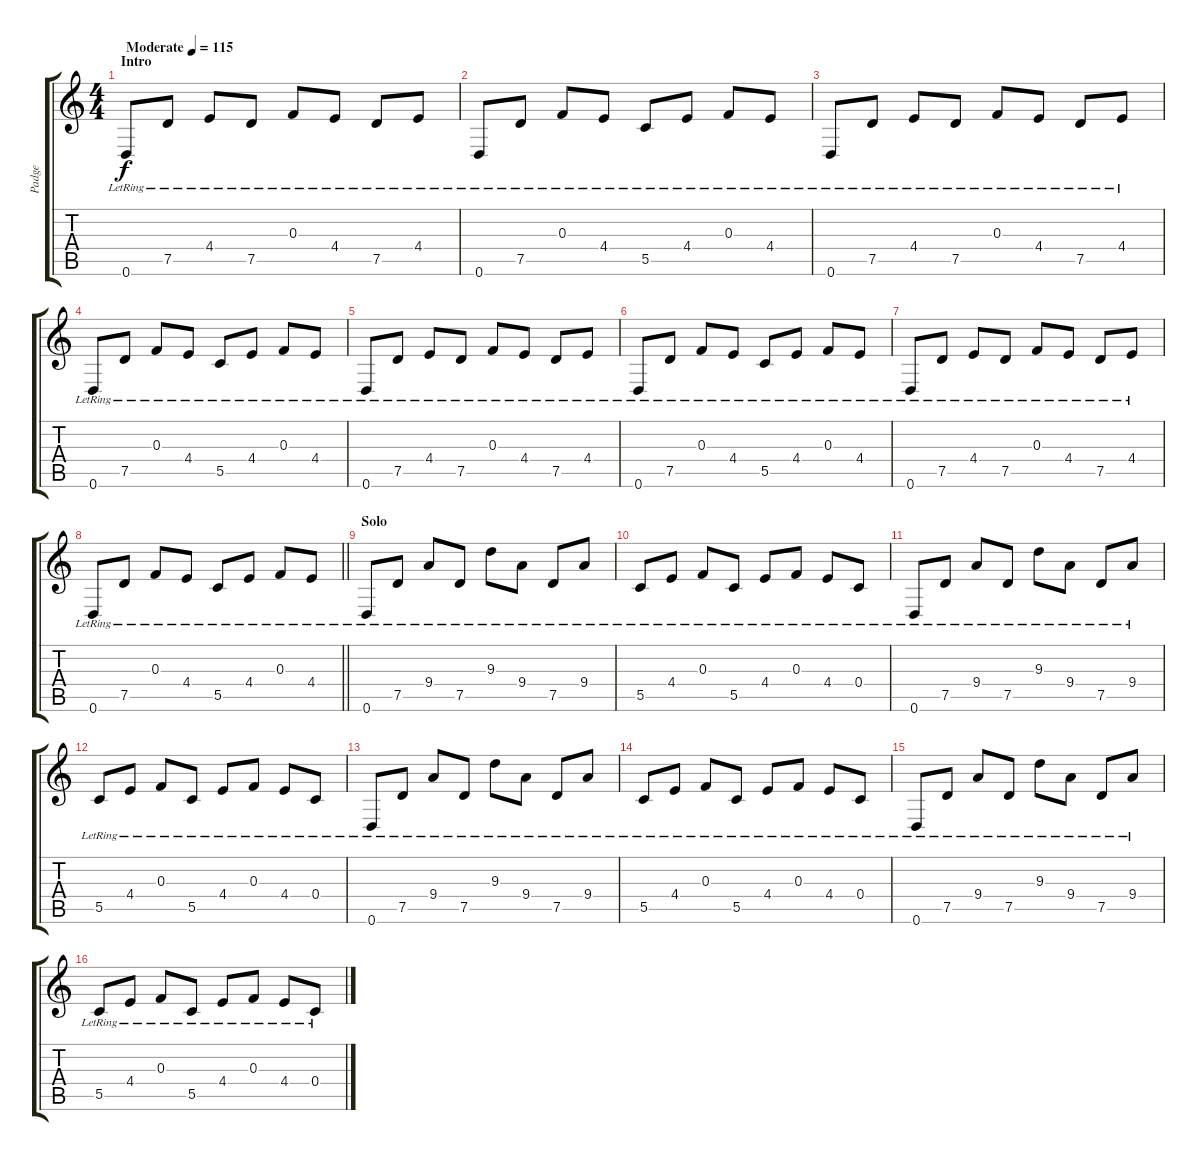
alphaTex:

\track ("Padge" "Padge") {instrument distortionguitar}
\staff {score tabs}
\tuning (D4 A3 F3 C3 G2 D2) {hide}
\ts (4 4)
\section ("" "Intro")
\tempo (115 "Moderate")
\clef g2
\ks c
0.6{lr}.8{dy f instrument acousticguitarnylon} 7.5{lr}.8 4.4{lr}.8 7.5{lr}.8 0.3{lr}.8 4.4{lr}.8 7.5{lr}.8 4.4{lr}.8 |
0.6{lr}.8 7.5{lr}.8 0.3{lr}.8 4.4{lr}.8 5.5{lr}.8 4.4{lr}.8 0.3{lr}.8 4.4{lr}.8 |
0.6{lr}.8 7.5{lr}.8 4.4{lr}.8 7.5{lr}.8 0.3{lr}.8 4.4{lr}.8 7.5{lr}.8 4.4{lr}.8 |
0.6{lr}.8 7.5{lr}.8 0.3{lr}.8 4.4{lr}.8 5.5{lr}.8 4.4{lr}.8 0.3{lr}.8 4.4{lr}.8 |
0.6{lr}.8 7.5{lr}.8 4.4{lr}.8 7.5{lr}.8 0.3{lr}.8 4.4{lr}.8 7.5{lr}.8 4.4{lr}.8 |
0.6{lr}.8 7.5{lr}.8 0.3{lr}.8 4.4{lr}.8 5.5{lr}.8 4.4{lr}.8 0.3{lr}.8 4.4{lr}.8 |
0.6{lr}.8 7.5{lr}.8 4.4{lr}.8 7.5{lr}.8 0.3{lr}.8 4.4{lr}.8 7.5{lr}.8 4.4{lr}.8 |
\barLineRight lightlight
0.6{lr}.8 7.5{lr}.8 0.3{lr}.8 4.4{lr}.8 5.5{lr}.8 4.4{lr}.8 0.3{lr}.8 4.4{lr}.8 |
\section ("" "Solo")
0.6{lr}.8 7.5{lr}.8 9.4{lr}.8 7.5{lr}.8 9.3{lr}.8 9.4{lr}.8 7.5{lr}.8 9.4{lr}.8 |
5.5{lr}.8 4.4{lr}.8 0.3{lr}.8 5.5{lr}.8 4.4{lr}.8 0.3{lr}.8 4.4{lr}.8 0.4{lr}.8 |
0.6{lr}.8 7.5{lr}.8 9.4{lr}.8 7.5{lr}.8 9.3{lr}.8 9.4{lr}.8 7.5{lr}.8 9.4{lr}.8 |
5.5{lr}.8 4.4{lr}.8 0.3{lr}.8 5.5{lr}.8 4.4{lr}.8 0.3{lr}.8 4.4{lr}.8 0.4{lr}.8 |
0.6{lr}.8 7.5{lr}.8 9.4{lr}.8 7.5{lr}.8 9.3{lr}.8 9.4{lr}.8 7.5{lr}.8 9.4{lr}.8 |
5.5{lr}.8 4.4{lr}.8 0.3{lr}.8 5.5{lr}.8 4.4{lr}.8 0.3{lr}.8 4.4{lr}.8 0.4{lr}.8 |
0.6{lr}.8 7.5{lr}.8 9.4{lr}.8 7.5{lr}.8 9.3{lr}.8 9.4{lr}.8 7.5{lr}.8 9.4{lr}.8 |
5.5{lr}.8 4.4{lr}.8 0.3{lr}.8 5.5{lr}.8 4.4{lr}.8 0.3{lr}.8 4.4{lr}.8 0.4{lr}.8
